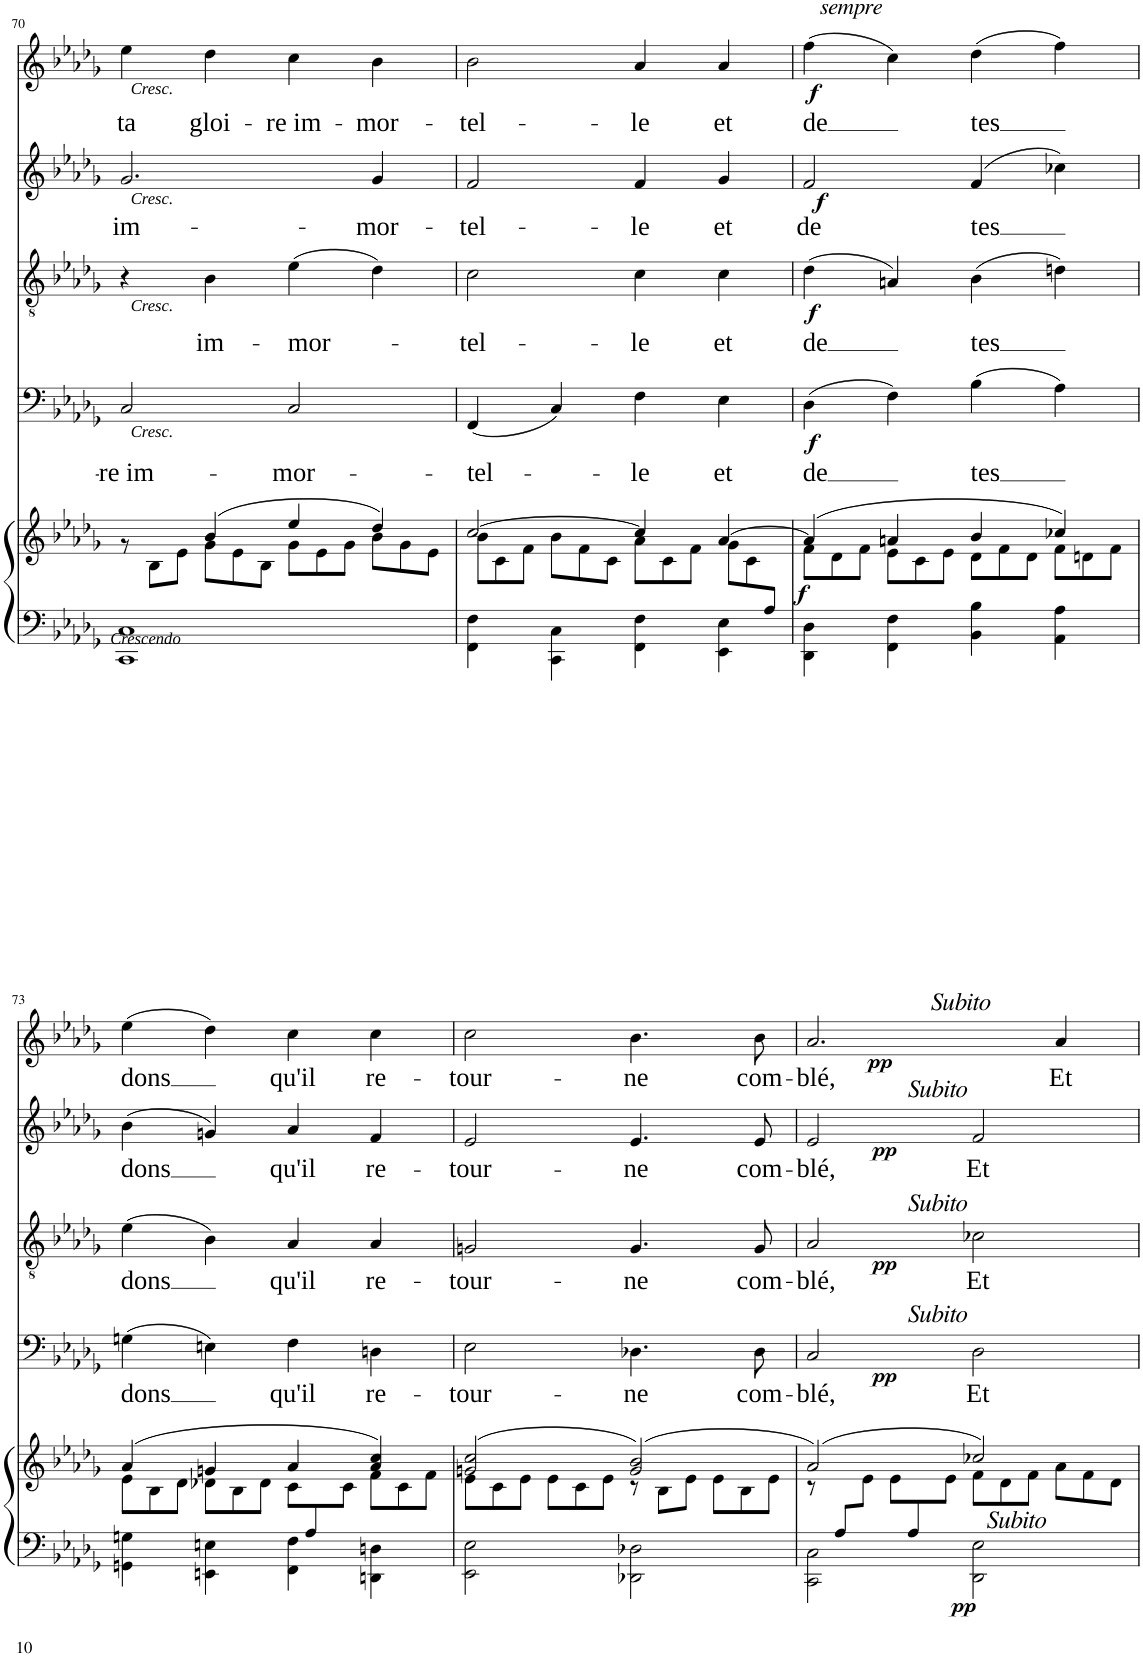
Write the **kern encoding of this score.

**kern	**kern	**dynam	**kern	**text	**dynam	**kern	**text	**dynam	**kern	**text	**dynam	**kern	**text	**dynam
*part5	*part5	*part5	*part4	*part4	*part4	*part3	*part3	*part3	*part2	*part2	*part2	*part1	*part1	*part1
*staff6	*staff5	*staff5/6	*staff4	*staff4	*staff4	*staff3	*staff3	*staff3	*staff2	*staff2	*staff2	*staff1	*staff1	*staff1
*I"ORGUE ou PIANO	*	*	*I"BASSES	*	*	*I"TÉNORS	*	*	*I"CONTRALTOS	*	*	*I"SOPRANOS	*	*
*I'Pno	*	*	*	*	*	*	*	*	*	*	*	*	*	*
!!LO:PB:g=z
*clefF4	*clefG2	*	*clefF4	*	*	*clefGv2	*	*	*clefG2	*	*	*clefG2	*	*
*k[b-e-a-d-g-]	*k[b-e-a-d-g-]	*	*k[b-e-a-d-g-]	*	*	*k[b-e-a-d-g-]	*	*	*k[b-e-a-d-g-]	*	*	*k[b-e-a-d-g-]	*	*
*M4/4	*M4/4	*	*M4/4	*	*	*M4/4	*	*	*M4/4	*	*	*M4/4	*	*
*met(c)	*met(c)	*	*met(c)	*	*	*met(c)	*	*	*met(c)	*	*	*met(c)	*	*
=70	=70	=70	=70	=70	=70	=70	=70	=70	=70	=70	=70	=70	=70	=70
*^	*^	*	*	*	*	*	*	*	*	*	*	*	*	*
*	*	*	*Xtuplet	*	*	*	*	*	*	*	*	*	*	*	*	*
!	!	!	!	!LO:DY:b=2	!	!LO:LY:b	!LO:DY:b	!	!	!LO:DY:b	!	!LO:LY:b	!LO:DY:b	!	!LO:LY:b	!LO:DY:b
1CC 1C	1ryy	4ryy	12r	other-dynamics	2C/	-re im-	other-dynamics	4r	.	other-dynamics	2.g-/	im-	other-dynamics	4ee-\	ta	other-dynamics
.	.	.	12B-\L	.	.	.	.	.	.	.	.	.	.	.	.	.
.	.	.	12e-\J	.	.	.	.	.	.	.	.	.	.	.	.	.
!	!	!	!	!	!	!	!	!	!LO:LY:b	!	!	!	!	!	!LO:LY:b	!
.	.	(4b-/	12g-\L	.	.	.	.	4B-\	im-	.	.	.	.	4dd-\	gloi-	.
.	.	.	12e-\	.	.	.	.	.	.	.	.	.	.	.	.	.
.	.	.	12B-\J	.	.	.	.	.	.	.	.	.	.	.	.	.
!	!	!	!	!	!	!LO:LY:b	!	!	!LO:LY:b	!	!	!	!	!	!LO:LY:b	!
.	.	4ee-/	12g-\L	.	2C/	-mor-	.	(4e-\	-mor-	.	.	.	.	4cc\	-re im-	.
.	.	.	12e-\	.	.	.	.	.	.	.	.	.	.	.	.	.
.	.	.	12g-\J	.	.	.	.	.	.	.	.	.	.	.	.	.
!	!	!	!	!	!	!	!	!	!	!	!	!LO:LY:b	!	!	!LO:LY:b	!
.	.	4dd-/)	12b-\L	.	.	.	.	4d-\)	.	.	4g-/	-mor-	.	4b-\	-mor-	.
.	.	.	12g-\	.	.	.	.	.	.	.	.	.	.	.	.	.
.	.	.	12e-\J	.	.	.	.	.	.	.	.	.	.	.	.	.
=71	=71	=71	=71	=71	=71	=71	=71	=71	=71	=71	=71	=71	=71	=71	=71	=71
*	*^	*	*	*	*	*	*	*	*	*	*	*	*	*	*	*
!	!	!	!	!	!	!	!LO:LY:b	!	!	!LO:LY:b	!	!	!LO:LY:b	!	!	!LO:LY:b	!
12%11ryy	1ryy	4FF\ 4F\	[2cc/	12b-\L	.	(4FF/	-tel-	.	2c\	-tel-	.	2f/	-tel-	.	2b-\	-tel-	.
.	.	.	.	12c\	.	.	.	.	.	.	.	.	.	.	.	.	.
.	.	.	.	12f\J	.	.	.	.	.	.	.	.	.	.	.	.	.
.	.	4CC\ 4C\	.	12b-\L	.	4C/)	.	.	.	.	.	.	.	.	.	.	.
.	.	.	.	12f\	.	.	.	.	.	.	.	.	.	.	.	.	.
.	.	.	.	12c\J	.	.	.	.	.	.	.	.	.	.	.	.	.
!	!	!	!	!	!	!	!LO:LY:b	!	!	!LO:LY:b	!	!	!LO:LY:b	!	!	!LO:LY:b	!
.	.	4FF\ 4F\	4cc/]	12a-\L	.	4F\	-le	.	4c\	-le	.	4f/	-le	.	4a-/	-le	.
.	.	.	.	12c\	.	.	.	.	.	.	.	.	.	.	.	.	.
.	.	.	.	12f\J	.	.	.	.	.	.	.	.	.	.	.	.	.
!	!	!	!	!	!	!	!LO:LY:b	!	!	!LO:LY:b	!	!	!LO:LY:b	!	!	!LO:LY:b	!
.	.	4EE-\ 4E-\	[4a-/	12g-\L	.	4E-\	et	.	4c\	et	.	4g-/	et	.	4a-/	et	.
.	.	.	.	12c\	.	.	.	.	.	.	.	.	.	.	.	.	.
12A-/J	.	.	.	12ryy	.	.	.	.	.	.	.	.	.	.	.	.	.
*	*v	*v	*	*	*	*	*	*	*	*	*	*	*	*	*	*	*
=72	=72	=72	=72	=72	=72	=72	=72	=72	=72	=72	=72	=72	=72	=72	=72	=72
!	!	!	!	!	!	!	!	!	!	!	!	!	!	!LO:TX:a:i:t=sempre	!	!
!	!	!	!	!LO:DY:a=2	!	!LO:LY:b	!LO:DY:b	!	!LO:LY:b	!LO:DY:b	!	!LO:LY:b	!LO:DY:b	!	!LO:LY:b	!LO:DY:b
4DD-\ 4D-\	1ryy	(4a-/]	12f\L	f	(4D-\	de	f	(4d-\	de	f	2f/	de	f	(4ff\	de	f
.	.	.	12d-\	.	.	.	.	.	.	.	.	.	.	.	.	.
.	.	.	12f\J	.	.	.	.	.	.	.	.	.	.	.	.	.
4FF\ 4F\	.	4an/	12e-\L	.	4F\)	.	.	4An/)	.	.	.	.	.	4cc\)	.	.
.	.	.	12c\	.	.	.	.	.	.	.	.	.	.	.	.	.
.	.	.	12e-\J	.	.	.	.	.	.	.	.	.	.	.	.	.
!	!	!	!	!	!	!LO:LY:b	!	!	!LO:LY:b	!	!	!LO:LY:b	!	!	!LO:LY:b	!
4BB-\ 4B-\	.	4b-/	12d-\L	.	(4B-\	tes	.	(4B-\	tes	.	(4f/	tes	.	(4dd-\	tes	.
.	.	.	12f\	.	.	.	.	.	.	.	.	.	.	.	.	.
.	.	.	12d-\J	.	.	.	.	.	.	.	.	.	.	.	.	.
4AA-\ 4A-\	.	4cc-X/)	12f\L	.	4A-\)	.	.	4dn\)	.	.	4cc-X\)	.	.	4ff\)	.	.
.	.	.	12dn\	.	.	.	.	.	.	.	.	.	.	.	.	.
.	.	.	12f\J	.	.	.	.	.	.	.	.	.	.	.	.	.
!!LO:LB:g=z
=73	=73	=73	=73	=73	=73	=73	=73	=73	=73	=73	=73	=73	=73	=73	=73	=73
*	*^	*	*	*	*	*	*	*	*	*	*	*	*	*	*	*
!	!	!	!	!	!	!	!LO:LY:b	!	!	!LO:LY:b	!	!	!LO:LY:b	!	!	!LO:LY:b	!
12%7ryy	4GGn\ 4Gn\	1ryy	(4a-/	12e-\L	.	(4Gn\	dons	.	(4e-\	dons	.	(4b-\	dons	.	(4ee-\	dons	.
.	.	.	.	12B-\	.	.	.	.	.	.	.	.	.	.	.	.	.
.	.	.	.	12d-\J	.	.	.	.	.	.	.	.	.	.	.	.	.
.	4EEn\ 4En\	.	4gn/	12d-X\L	.	4En\)	.	.	4B-\)	.	.	4gn/)	.	.	4dd-\)	.	.
.	.	.	.	12B-\	.	.	.	.	.	.	.	.	.	.	.	.	.
.	.	.	.	12d-\J	.	.	.	.	.	.	.	.	.	.	.	.	.
!	!	!	!	!	!	!	!LO:LY:b	!	!	!LO:LY:b	!	!	!LO:LY:b	!	!	!LO:LY:b	!
.	4FF\ 4F\	.	4a-/	12c\L	.	4F\	qu'il	.	4A-/	qu'il	.	4a-/	qu'il	.	4cc\	qu'il	.
12A-/	.	.	.	12ryy	.	.	.	.	.	.	.	.	.	.	.	.	.
3ryy	.	.	.	12c\J	.	.	.	.	.	.	.	.	.	.	.	.	.
!	!	!	!	!	!	!	!LO:LY:b	!	!	!LO:LY:b	!	!	!LO:LY:b	!	!	!LO:LY:b	!
.	4DDn\ 4Dn\	.	4a-/ 4cc/)	12f\L	.	4Dn\	re-	.	4A-/	re-	.	4f/	re-	.	4cc\	re-	.
.	.	.	.	12c\	.	.	.	.	.	.	.	.	.	.	.	.	.
.	.	.	.	12f\J	.	.	.	.	.	.	.	.	.	.	.	.	.
*	*v	*v	*	*	*	*	*	*	*	*	*	*	*	*	*	*	*
=74	=74	=74	=74	=74	=74	=74	=74	=74	=74	=74	=74	=74	=74	=74	=74	=74
!	!	!	!	!	!	!LO:LY:b	!	!	!LO:LY:b	!	!	!LO:LY:b	!	!	!LO:LY:b	!
2EE-\ 2E-\	1ryy	(2gn/ 2cc/	12e-\L	.	2E-\	-tour-	.	2Gn/	-tour-	.	2e-/	-tour-	.	2cc\	-tour-	.
.	.	.	12c\	.	.	.	.	.	.	.	.	.	.	.	.	.
.	.	.	12e-\J	.	.	.	.	.	.	.	.	.	.	.	.	.
.	.	.	12e-\L	.	.	.	.	.	.	.	.	.	.	.	.	.
.	.	.	12c\	.	.	.	.	.	.	.	.	.	.	.	.	.
.	.	.	12e-\J	.	.	.	.	.	.	.	.	.	.	.	.	.
!	!	!	!	!	!	!LO:LY:b	!	!	!LO:LY:b	!	!	!LO:LY:b	!	!	!LO:LY:b	!
2DD-X\ 2D-X\	.	(2g/ 2b-/)	12r	.	4.D-X\	-ne	.	4.G/	-ne	.	4.e-/	-ne	.	4.b-\	-ne	.
.	.	.	12B-\L	.	.	.	.	.	.	.	.	.	.	.	.	.
.	.	.	12e-\J	.	.	.	.	.	.	.	.	.	.	.	.	.
.	.	.	12e-\L	.	.	.	.	.	.	.	.	.	.	.	.	.
.	.	.	12B-\	.	.	.	.	.	.	.	.	.	.	.	.	.
!	!	!	!	!	!	!LO:LY:b	!	!	!LO:LY:b	!	!	!LO:LY:b	!	!	!LO:LY:b	!
.	.	.	.	.	8D-\	com-	.	8G/	com-	.	8e-/	com-	.	8b-\	com-	.
.	.	.	12e-\J	.	.	.	.	.	.	.	.	.	.	.	.	.
=75	=75	=75	=75	=75	=75	=75	=75	=75	=75	=75	=75	=75	=75	=75	=75	=75
*	*^	*	*	*	*	*	*	*	*	*	*	*	*	*	*	*
!	!	!	!	!	!	!	!LO:LY:b	!	!	!LO:LY:b	!	!	!LO:LY:b	!	!	!LO:LY:b	!LO:DY:b
12ryy	2CC\ 2C\	1ryy	(2a-/)	12r	.	2C/	-blé,	.	2A-/	-blé,	.	2e-/	-blé,	.	2.a-/	-blé,	pp
12A-/L	.	.	.	12ryy	.	.	.	.	.	.	.	.	.	.	.	.	.
6ryy	.	.	.	12e-\J	.	.	.	.	.	.	.	.	.	.	.	.	.
.	.	.	.	12e-\L	.	.	.	.	.	.	.	.	.	.	.	.	.
12A-/	.	.	.	12ryy	.	.	.	.	.	.	.	.	.	.	.	.	.
12%7ryy	.	.	.	12e-\J	.	.	.	.	.	.	.	.	.	.	.	.	.
!	!	!	!	!	!	!	!	!	!	!	!	!LO:TX:a:i:t=Subito	!	!	!	!	!
!	!	!	!	!	!	!	!	!	!LO:TX:a:i:t=Subito	!	!	!	!	!	!	!	!
!	!	!	!	!	!	!LO:TX:a:i:t=Subito	!	!	!	!	!	!	!	!	!	!	!
!	!LO:TX:a:i:t=Subito	!	!	!	!	!	!	!	!	!	!	!	!	!	!	!	!
!	!	!	!	!	!LO:DY:b=2	!	!LO:LY:b	!LO:DY:b	!	!LO:LY:b	!LO:DY:b	!	!LO:LY:b	!LO:DY:b	!	!	!
.	2DD-\ 2E-\	.	2cc-X/)	12f\L	pp	2D-\	Et	pp	2c-X\	Et	pp	2f/	Et	pp	.	.	.
.	.	.	.	12d-\	.	.	.	.	.	.	.	.	.	.	.	.	.
.	.	.	.	12f\J	.	.	.	.	.	.	.	.	.	.	.	.	.
!	!	!	!	!	!	!	!	!	!	!	!	!	!	!	!LO:TX:a:i:t=Subito	!	!
!	!	!	!	!	!	!	!	!	!	!	!	!	!	!	!	!LO:LY:b	!
.	.	.	.	12a-\L	.	.	.	.	.	.	.	.	.	.	4a-/	Et	.
.	.	.	.	12f\	.	.	.	.	.	.	.	.	.	.	.	.	.
.	.	.	.	12d-\J	.	.	.	.	.	.	.	.	.	.	.	.	.
*v	*v	*v	*	*	*	*	*	*	*	*	*	*	*	*	*	*	*
*	*v	*v	*	*	*	*	*	*	*	*	*	*	*	*	*
=	=	=	=	=	=	=	=	=	=	=	=	=	=	=
*-	*-	*-	*-	*-	*-	*-	*-	*-	*-	*-	*-	*-	*-	*-
